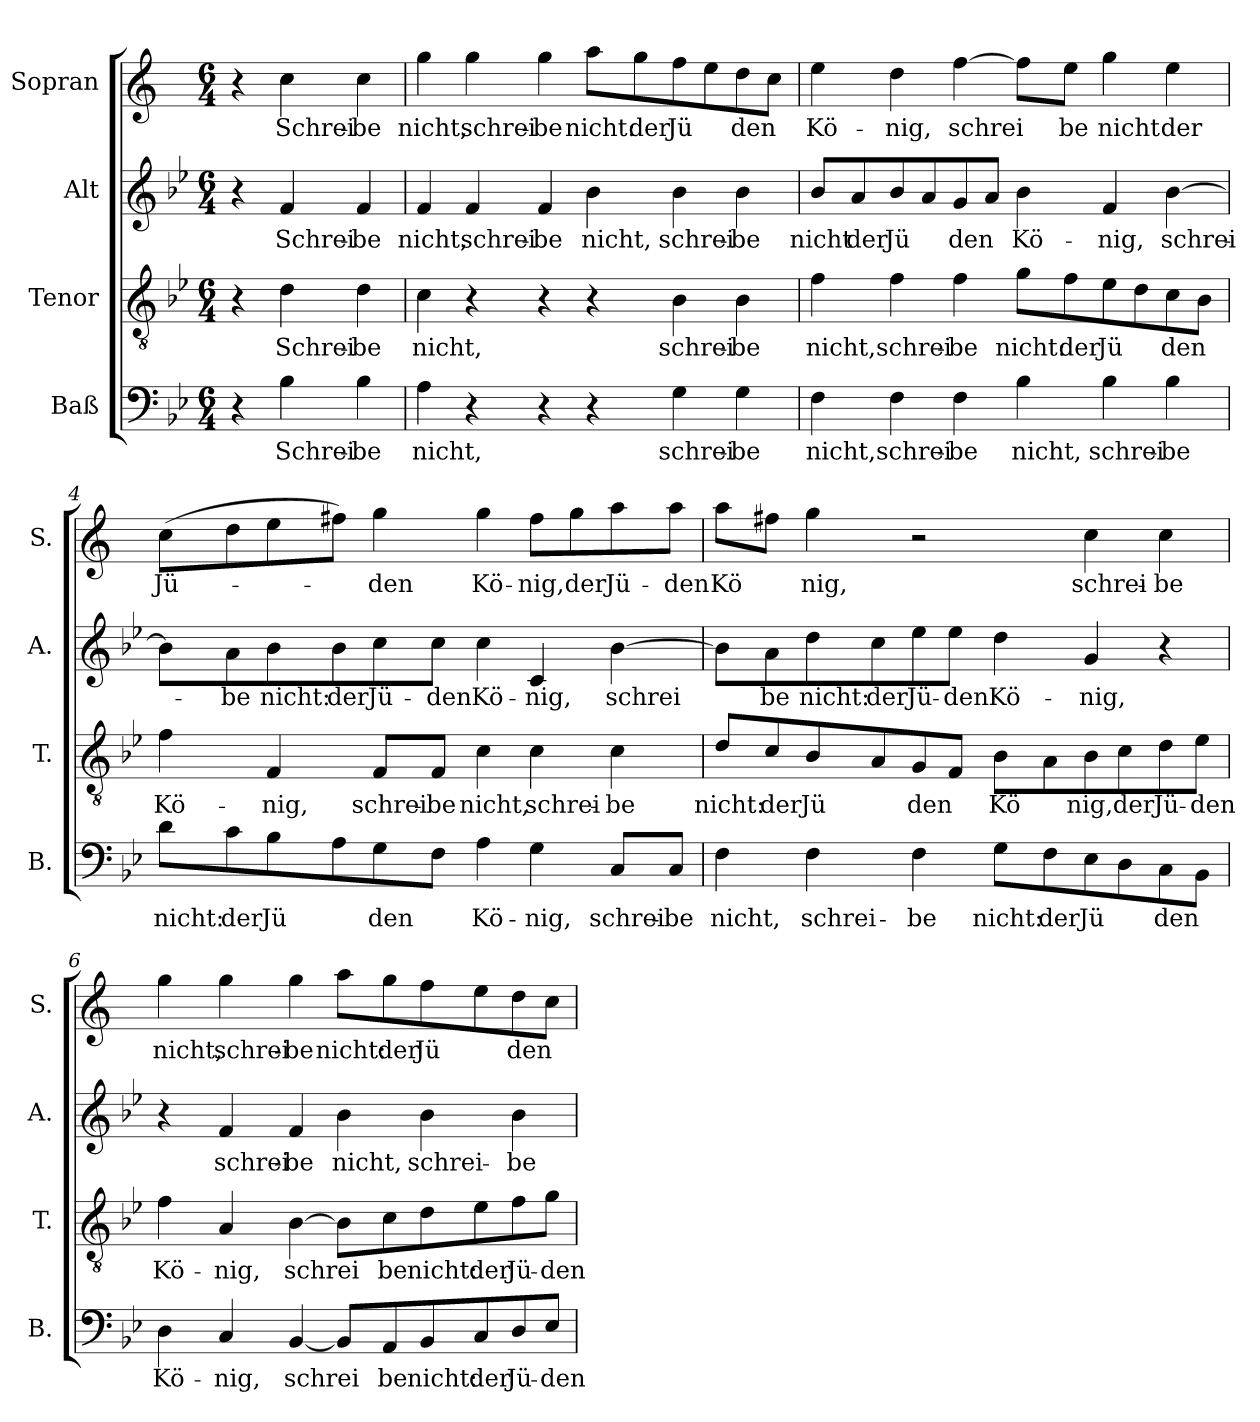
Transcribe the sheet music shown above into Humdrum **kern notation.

**kern	**text	**kern	**text	**kern	**text	**kern	**text
*part4	*part4	*part3	*part3	*part2	*part2	*part1	*part1
*staff4	*staff4	*staff3	*staff3	*staff2	*staff2	*staff1	*staff1
*I"Baß	*	*I"Tenor	*	*I"Alt	*	*I"Sopran	*
*I'B.	*	*I'T.	*	*I'A.	*	*I'S.	*
*clefF4	*	*clefGv2	*	*clefG2	*	*clefG2	*
*	*	*	*	*	*	*ITrd1c2	*
*k[b-e-]	*	*k[b-e-]	*	*k[b-e-]	*	*k[b-e-]	*
*M6/4	*	*M6/4	*	*M6/4	*	*M6/4	*
=1	=1	=1	=1	=1	=1	=1	=1
4r	.	4r	.	4r	.	4r	.
!	!LO:LY:b	!	!LO:LY:b	!	!LO:LY:b	!	!LO:LY:b
4B-\	Schrei-	4d\	Schrei-	4f/	Schrei-	4b-\	Schrei-
!	!LO:LY:b	!	!LO:LY:b	!	!LO:LY:b	!	!LO:LY:b
4B-\	be	4d\	be	4f/	be	4b-\	be
=2	=2	=2	=2	=2	=2	=2	=2
!	!LO:LY:b	!	!LO:LY:b	!	!LO:LY:b	!	!LO:LY:b
4A\	nicht,	4c\	nicht,	4f/	nicht,	4ff\	nicht,
!	!	!	!	!	!LO:LY:b	!	!LO:LY:b
4r	.	4r	.	4f/	schrei-	4ff\	schrei-
!	!	!	!	!	!LO:LY:b	!	!LO:LY:b
4r	.	4r	.	4f/	be	4ff\	be
!	!	!	!	!	!LO:LY:b	!	!LO:LY:b
4r	.	4r	.	4b-\	nicht,	8gg\L	nicht:
!	!	!	!	!	!	!	!LO:LY:b
.	.	.	.	.	.	8ff\	der
!	!LO:LY:b	!	!LO:LY:b	!	!LO:LY:b	!	!LO:LY:b
4G\	schrei-	4B-\	schrei-	4b-\	schrei-	8ee-\	Jü
.	.	.	.	.	.	8dd\	.
!	!LO:LY:b	!	!LO:LY:b	!	!LO:LY:b	!	!LO:LY:b
4G\	be	4B-\	be	4b-\	be	8cc\	den
.	.	.	.	.	.	8b-\J	.
!!LO:LB:g=z
=3	=3	=3	=3	=3	=3	=3	=3
!	!LO:LY:b	!	!LO:LY:b	!	!LO:LY:b	!	!LO:LY:b
4F\	nicht,	4f\	nicht,	8b-/L	nicht	4dd\	Kö-
!	!	!	!	!	!LO:LY:b	!	!
.	.	.	.	8a/	der	.	.
!	!LO:LY:b	!	!LO:LY:b	!	!LO:LY:b	!	!LO:LY:b
4F\	schrei-	4f\	schrei-	8b-/	Jü	4cc\	nig,
.	.	.	.	8a/	.	.	.
!	!LO:LY:b	!	!LO:LY:b	!	!LO:LY:b	!	!LO:LY:b
4F\	be	4f\	be	8g/	den	[4ee-\	schrei
.	.	.	.	8a/J	.	.	.
!	!LO:LY:b	!	!LO:LY:b	!	!LO:LY:b	!	!
4B-\	nicht,	8g\L	nicht:	4b-\	Kö-	8ee-\L]	.
!	!	!	!LO:LY:b	!	!	!	!LO:LY:b
.	.	8f\	der	.	.	8dd\J	be
!	!LO:LY:b	!	!LO:LY:b	!	!LO:LY:b	!	!LO:LY:b
4B-\	schrei-	8e-\	Jü	4f/	nig,	4ff\	nicht
.	.	8d\	.	.	.	.	.
!	!LO:LY:b	!	!LO:LY:b	!	!LO:LY:b	!	!LO:LY:b
4B-\	be	8c\	den	[4b-\	schrei-	4dd\	der
.	.	8B-\J	.	.	.	.	.
=4	=4	=4	=4	=4	=4	=4	=4
!	!LO:LY:b	!	!LO:LY:b	!	!	!	!LO:LY:b
8d\L	nicht:	4f\	Kö-	8b-\L]	.	(8b-\L	Jü-
!	!LO:LY:b	!	!	!	!LO:LY:b	!	!
8c\	der	.	.	8a\	be	8cc\	.
!	!LO:LY:b	!	!LO:LY:b	!	!LO:LY:b	!	!
8B-\	Jü	4F/	nig,	8b-\	nicht:	8dd\	.
!	!	!	!	!	!LO:LY:b	!	!
8A\	.	.	.	8b-\	der	8een\J)	.
!	!LO:LY:b	!	!LO:LY:b	!	!LO:LY:b	!	!LO:LY:b
8G\	den	8F/L	schrei-	8cc\	Jü-	4ff\	den
!	!	!	!LO:LY:b	!	!LO:LY:b	!	!
8F\J	.	8F/J	be	8cc\J	den	.	.
!	!LO:LY:b	!	!LO:LY:b	!	!LO:LY:b	!	!LO:LY:b
4A\	Kö-	4c\	nicht,	4cc\	Kö-	4ff\	Kö-
!	!LO:LY:b	!	!LO:LY:b	!	!LO:LY:b	!	!LO:LY:b
4G\	nig,	4c\	schrei-	4c/	nig,	8ee\L	nig,
!	!	!	!	!	!	!	!LO:LY:b
.	.	.	.	.	.	8ff\	der
!	!LO:LY:b	!	!LO:LY:b	!	!LO:LY:b	!	!LO:LY:b
8C/L	schrei-	4c\	be	[4b-\	schrei	8gg\	Jü-
!	!LO:LY:b	!	!	!	!	!	!LO:LY:b
8C/J	be	.	.	.	.	8gg\J	den
!!LO:LB:g=z
=5	=5	=5	=5	=5	=5	=5	=5
!	!LO:LY:b	!	!LO:LY:b	!	!	!	!LO:LY:b
4F\	nicht,	8d/L	nicht:	8b-\L]	.	8gg\L	Kö
!	!	!	!LO:LY:b	!	!LO:LY:b	!	!
.	.	8c/	der	8a\	be	8een\J	.
!	!LO:LY:b	!	!LO:LY:b	!	!LO:LY:b	!	!LO:LY:b
4F\	schrei-	8B-/	Jü	8dd\	nicht:	4ff\	nig,
!	!	!	!	!	!LO:LY:b	!	!
.	.	8A/	.	8cc\	der	.	.
!	!LO:LY:b	!	!LO:LY:b	!	!LO:LY:b	!	!
4F\	be	8G/	den	8ee-\	Jü-	2r	.
!	!	!	!	!	!LO:LY:b	!	!
.	.	8F/J	.	8ee-\J	den	.	.
!	!LO:LY:b	!	!LO:LY:b	!	!LO:LY:b	!	!
8G\L	nicht:	8B-\L	Kö	4dd\	Kö-	.	.
!	!LO:LY:b	!	!	!	!	!	!
8F\	der	8A\	.	.	.	.	.
!	!LO:LY:b	!	!LO:LY:b	!	!LO:LY:b	!	!LO:LY:b
8E-\	Jü	8B-\	nig,	4g/	nig,	4b-\	schrei-
!	!	!	!LO:LY:b	!	!	!	!
8D\	.	8c\	der	.	.	.	.
!	!LO:LY:b	!	!LO:LY:b	!	!	!	!LO:LY:b
8C\	den	8d\	Jü-	4r	.	4b-\	be
!	!	!	!LO:LY:b	!	!	!	!
8BB-\J	.	8e-\J	den	.	.	.	.
=6	=6	=6	=6	=6	=6	=6	=6
!	!LO:LY:b	!	!LO:LY:b	!	!	!	!LO:LY:b
4D\	Kö-	4f\	Kö-	4r	.	4ff\	nicht,
!	!LO:LY:b	!	!LO:LY:b	!	!LO:LY:b	!	!LO:LY:b
4C/	nig,	4A/	nig,	4f/	schrei-	4ff\	schrei-
!	!LO:LY:b	!	!LO:LY:b	!	!LO:LY:b	!	!LO:LY:b
[4BB-/	schrei	[4B-\	schrei	4f/	be	4ff\	be
!	!	!	!	!	!LO:LY:b	!	!LO:LY:b
8BB-/L]	.	8B-\L]	.	4b-\	nicht,	8gg\L	nicht:
!	!LO:LY:b	!	!LO:LY:b	!	!	!	!LO:LY:b
8AA/	be	8c\	be	.	.	8ff\	der
!	!LO:LY:b	!	!LO:LY:b	!	!LO:LY:b	!	!LO:LY:b
8BB-/	nicht:	8d\	nicht:	4b-\	schrei-	8ee-\	Jü
!	!LO:LY:b	!	!LO:LY:b	!	!	!	!
8C/	der	8e-\	der	.	.	8dd\	.
!	!LO:LY:b	!	!LO:LY:b	!	!LO:LY:b	!	!LO:LY:b
8D/	Jü-	8f\	Jü-	4b-\	be	8cc\	den
!	!LO:LY:b	!	!LO:LY:b	!	!	!	!
8E-/J	den	8g\J	den	.	.	8b-\J	.
=	=	=	=	=	=	=	=
*-	*-	*-	*-	*-	*-	*-	*-
